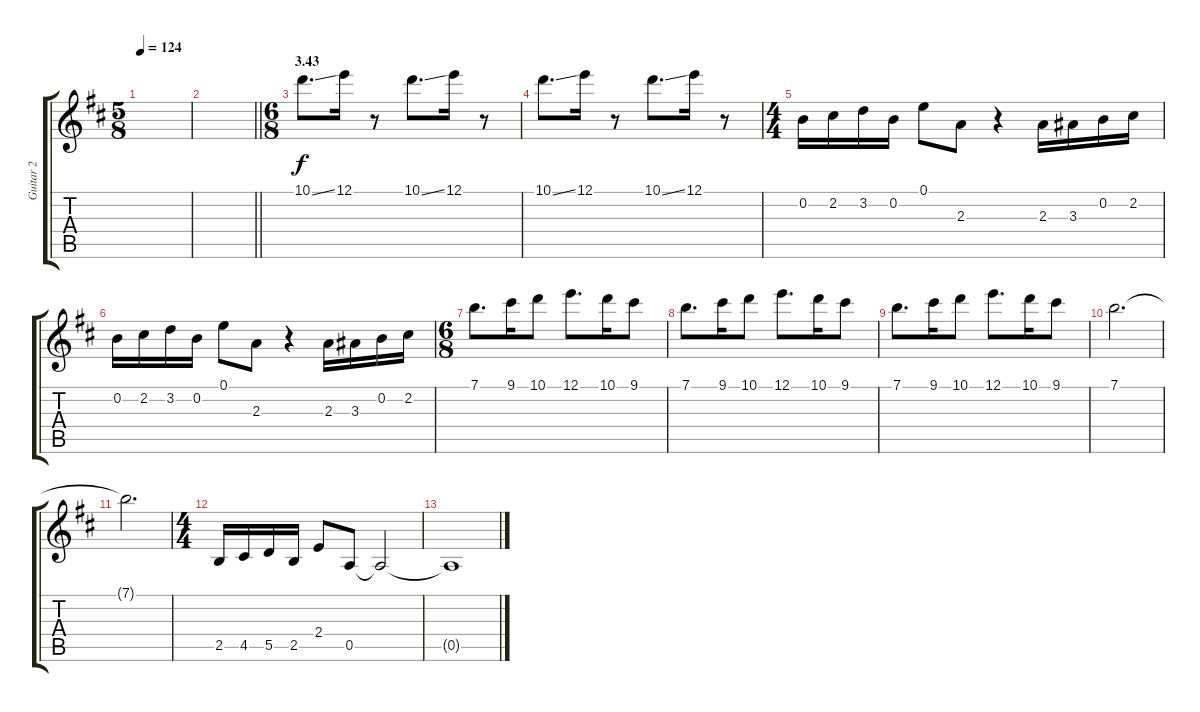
\track ("Guitar 2" "Guitar 2") {instrument overdrivenguitar}
\staff {score tabs}
\tuning (E4 B3 G3 D3 A2 E2) {hide}
\ts (5 8)
\tempo 124
\clef g2
\ks d
|
\barLineRight lightlight
|
\ts (6 8)
\section ("" "3.43")
10.1{ss}.8{d} 12.1.16 r.8 10.1{ss}.8{d} 12.1.16 r.8 |
10.1{ss}.8{d} 12.1.16 r.8 10.1{ss}.8{d} 12.1.16 r.8 |
\ts (4 4)
0.2.16 2.2.16 3.2.16 0.2.16 0.1.8 2.3.8 r.4 2.3.16 3.3.16 0.2.16 2.2.16 |
0.2.16 2.2.16 3.2.16 0.2.16 0.1.8 2.3.8 r.4 2.3.16 3.3.16 0.2.16 2.2.16 |
\ts (6 8)
7.1.8{d} 9.1.16 10.1.8 12.1.8{d} 10.1.16 9.1.8 |
7.1.8{d} 9.1.16 10.1.8 12.1.8{d} 10.1.16 9.1.8 |
7.1.8{d} 9.1.16 10.1.8 12.1.8{d} 10.1.16 9.1.8 |
7.1.2{d} |
7.1{t}.2{d} |
\ts (4 4)
2.5.16 4.5.16 5.5.16 2.5.16 2.4.8 0.5.8 0.5{t}.2 |
0.5{t}.1
